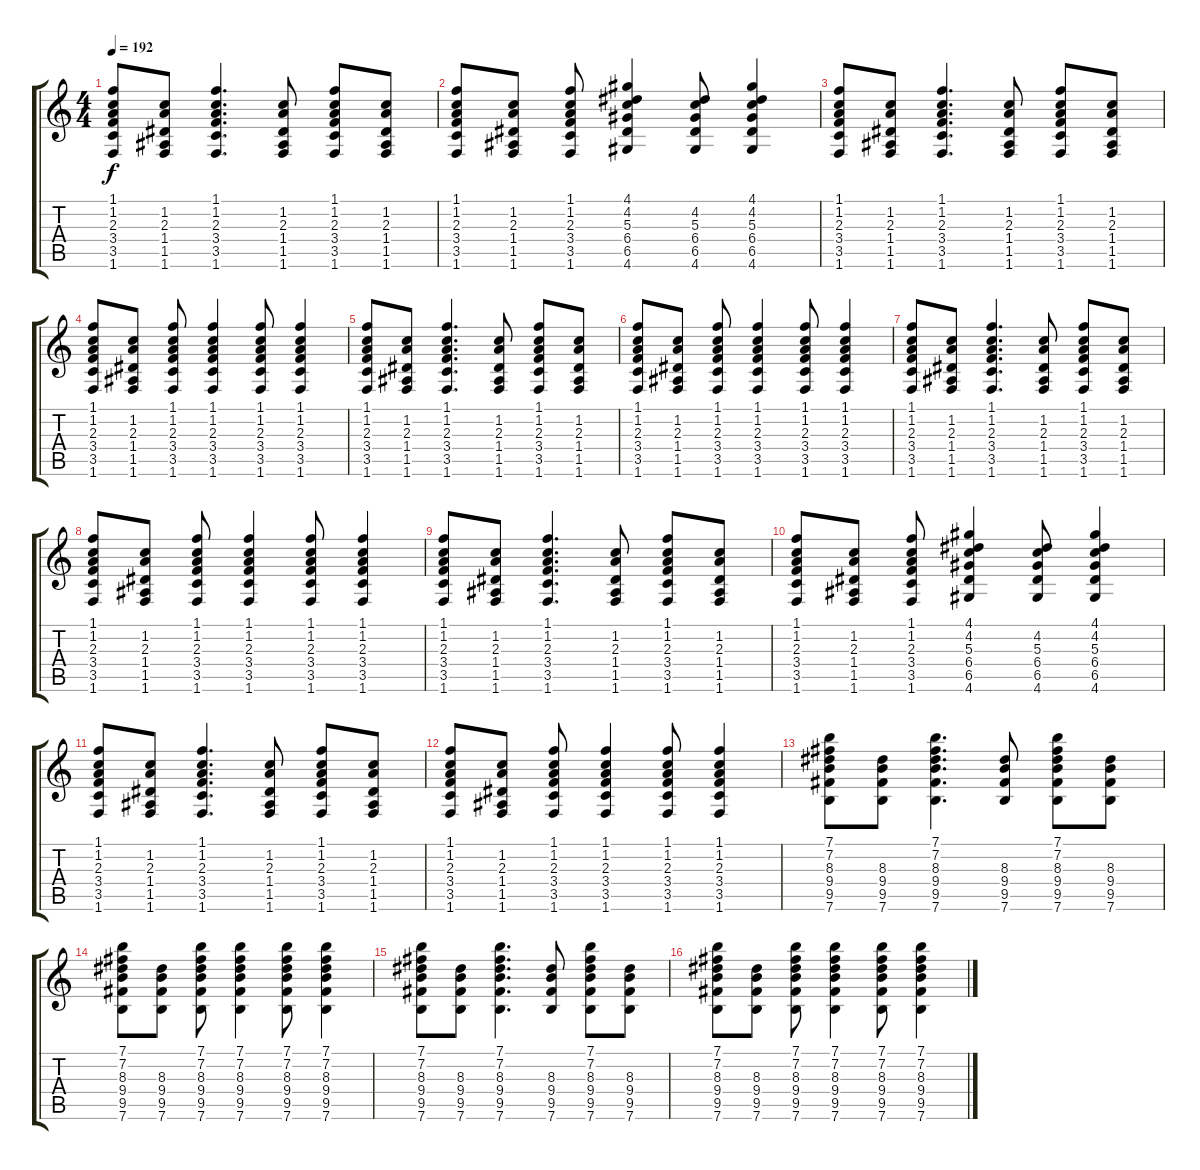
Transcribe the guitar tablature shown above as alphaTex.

\track "" {instrument acousticguitarsteel}
\staff {score tabs}
\tuning (E4 B3 G3 D3 A2 E2) {hide}
\ts (4 4)
\tempo 192
\clef g2
\ks c
(1.1 1.2 2.3 3.4 3.5 1.6).8{dy f} (1.2 2.3 1.4 1.5 1.6).8 (1.1 1.2 2.3 3.4 3.5 1.6).4{d} (1.2 2.3 1.4 1.5 1.6).8 (1.1 1.2 2.3 3.4 3.5 1.6).8 (1.2 2.3 1.4 1.5 1.6).8 |
(1.1 1.2 2.3 3.4 3.5 1.6).8 (1.2 2.3 1.4 1.5 1.6).8 (1.1 1.2 2.3 3.4 3.5 1.6).8 (4.1 4.2 5.3 6.4 6.5 4.6).4 (4.2 5.3 6.4 6.5 4.6).8 (4.1 4.2 5.3 6.4 6.5 4.6).4 |
(1.1 1.2 2.3 3.4 3.5 1.6).8 (1.2 2.3 1.4 1.5 1.6).8 (1.1 1.2 2.3 3.4 3.5 1.6).4{d} (1.2 2.3 1.4 1.5 1.6).8 (1.1 1.2 2.3 3.4 3.5 1.6).8 (1.2 2.3 1.4 1.5 1.6).8 |
(1.1 1.2 2.3 3.4 3.5 1.6).8 (1.2 2.3 1.4 1.5 1.6).8 (1.1 1.2 2.3 3.4 3.5 1.6).8 (1.1 1.2 2.3 3.4 3.5 1.6).4 (1.1 1.2 2.3 3.4 3.5 1.6).8 (1.1 1.2 2.3 3.4 3.5 1.6).4 |
(1.1 1.2 2.3 3.4 3.5 1.6).8 (1.2 2.3 1.4 1.5 1.6).8 (1.1 1.2 2.3 3.4 3.5 1.6).4{d} (1.2 2.3 1.4 1.5 1.6).8 (1.1 1.2 2.3 3.4 3.5 1.6).8 (1.2 2.3 1.4 1.5 1.6).8 |
(1.1 1.2 2.3 3.4 3.5 1.6).8 (1.2 2.3 1.4 1.5 1.6).8 (1.1 1.2 2.3 3.4 3.5 1.6).8 (1.1 1.2 2.3 3.4 3.5 1.6).4 (1.1 1.2 2.3 3.4 3.5 1.6).8 (1.1 1.2 2.3 3.4 3.5 1.6).4 |
(1.1 1.2 2.3 3.4 3.5 1.6).8 (1.2 2.3 1.4 1.5 1.6).8 (1.1 1.2 2.3 3.4 3.5 1.6).4{d} (1.2 2.3 1.4 1.5 1.6).8 (1.1 1.2 2.3 3.4 3.5 1.6).8 (1.2 2.3 1.4 1.5 1.6).8 |
(1.1 1.2 2.3 3.4 3.5 1.6).8 (1.2 2.3 1.4 1.5 1.6).8 (1.1 1.2 2.3 3.4 3.5 1.6).8 (1.1 1.2 2.3 3.4 3.5 1.6).4 (1.1 1.2 2.3 3.4 3.5 1.6).8 (1.1 1.2 2.3 3.4 3.5 1.6).4 |
(1.1 1.2 2.3 3.4 3.5 1.6).8 (1.2 2.3 1.4 1.5 1.6).8 (1.1 1.2 2.3 3.4 3.5 1.6).4{d} (1.2 2.3 1.4 1.5 1.6).8 (1.1 1.2 2.3 3.4 3.5 1.6).8 (1.2 2.3 1.4 1.5 1.6).8 |
(1.1 1.2 2.3 3.4 3.5 1.6).8 (1.2 2.3 1.4 1.5 1.6).8 (1.1 1.2 2.3 3.4 3.5 1.6).8 (4.1 4.2 5.3 6.4 6.5 4.6).4 (4.2 5.3 6.4 6.5 4.6).8 (4.1 4.2 5.3 6.4 6.5 4.6).4 |
(1.1 1.2 2.3 3.4 3.5 1.6).8 (1.2 2.3 1.4 1.5 1.6).8 (1.1 1.2 2.3 3.4 3.5 1.6).4{d} (1.2 2.3 1.4 1.5 1.6).8 (1.1 1.2 2.3 3.4 3.5 1.6).8 (1.2 2.3 1.4 1.5 1.6).8 |
(1.1 1.2 2.3 3.4 3.5 1.6).8 (1.2 2.3 1.4 1.5 1.6).8 (1.1 1.2 2.3 3.4 3.5 1.6).8 (1.1 1.2 2.3 3.4 3.5 1.6).4 (1.1 1.2 2.3 3.4 3.5 1.6).8 (1.1 1.2 2.3 3.4 3.5 1.6).4 |
(7.1 7.2 8.3 9.4 9.5 7.6).8 (8.3 9.4 9.5 7.6).8 (7.1 7.2 8.3 9.4 9.5 7.6).4{d} (8.3 9.4 9.5 7.6).8 (7.1 7.2 8.3 9.4 9.5 7.6).8 (8.3 9.4 9.5 7.6).8 |
(7.1 7.2 8.3 9.4 9.5 7.6).8 (8.3 9.4 9.5 7.6).8 (7.1 7.2 8.3 9.4 9.5 7.6).8 (7.1 7.2 8.3 9.4 9.5 7.6).4 (7.1 7.2 8.3 9.4 9.5 7.6).8 (7.1 7.2 8.3 9.4 9.5 7.6).4 |
(7.1 7.2 8.3 9.4 9.5 7.6).8 (8.3 9.4 9.5 7.6).8 (7.1 7.2 8.3 9.4 9.5 7.6).4{d} (8.3 9.4 9.5 7.6).8 (7.1 7.2 8.3 9.4 9.5 7.6).8 (8.3 9.4 9.5 7.6).8 |
(7.1 7.2 8.3 9.4 9.5 7.6).8 (8.3 9.4 9.5 7.6).8 (7.1 7.2 8.3 9.4 9.5 7.6).8 (7.1 7.2 8.3 9.4 9.5 7.6).4 (7.1 7.2 8.3 9.4 9.5 7.6).8 (7.1 7.2 8.3 9.4 9.5 7.6).4
